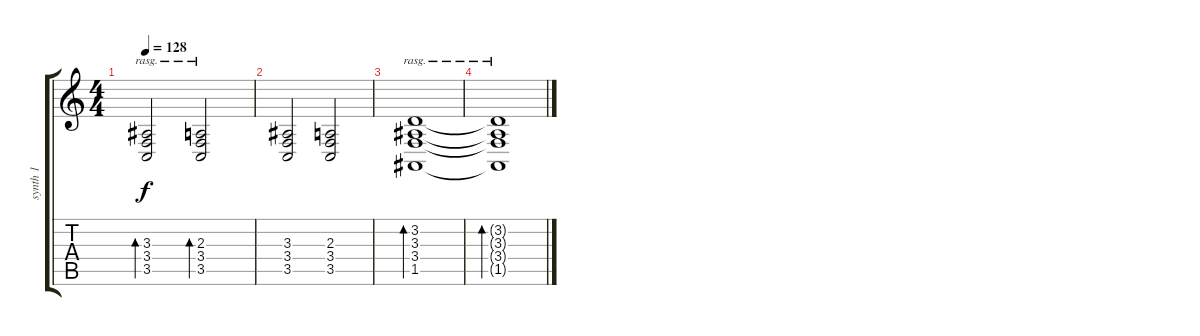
\track ("synth 1" "synth 1") {instrument musicbox}
\staff {score tabs}
\tuning (E4 B3 G3 D3 A2 E2) {hide}
\ts (4 4)
\tempo 128
\clef g2
\ks c
(3.3 3.4 3.5).2{bd 480 rasg ii dy f} (2.3 3.4 3.5).2{bd 480 rasg ii} |
(3.3 3.4 3.5).2 (2.3 3.4 3.5).2 |
(3.2 3.3 3.4 1.5).1{bd 480 rasg ii} |
(3.2{t} 3.3{t} 3.4{t} 1.5{t}).1{bd 480 rasg ii}
